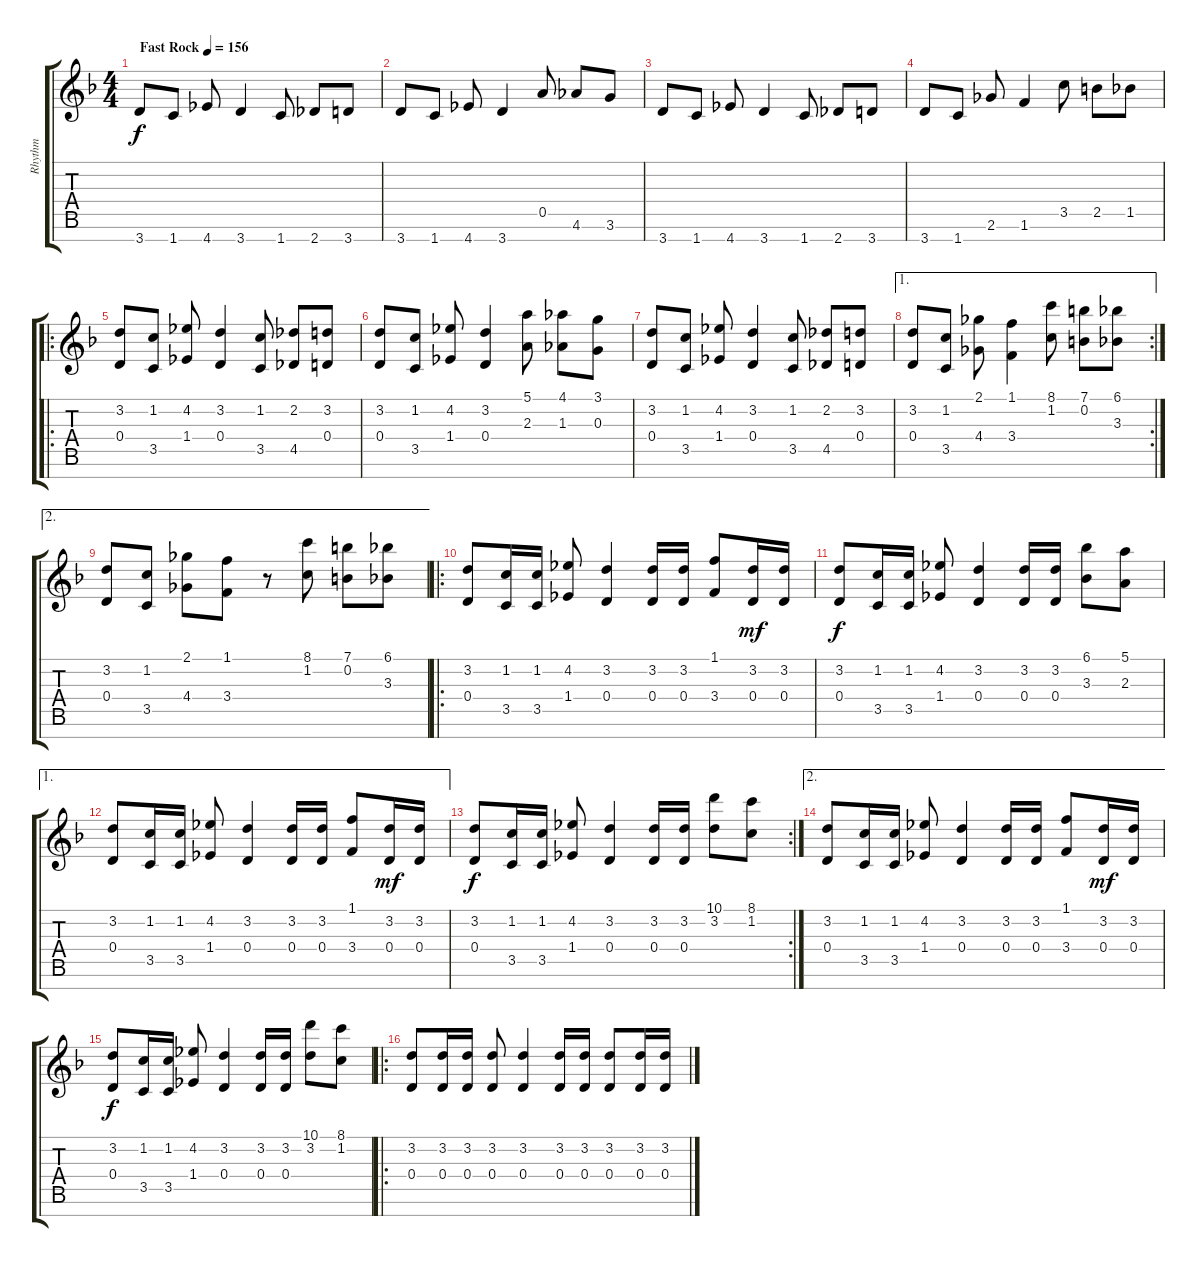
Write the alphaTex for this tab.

\track ("Rhythm" "Rhythm") {instrument acousticguitarsteel}
\staff {score tabs}
\tuning (E4 B3 G3 D3 A2 E2 B1) {hide}
\ts (4 4)
\tempo (156 "Fast Rock")
\clef g2
\ks f
3.7.8{ot 8vb dy f instrument acousticguitarsteel} 1.7.8{ot 8vb} 4.7.8{ot 8vb} 3.7.4{ot 8vb} 1.7.8{ot 8vb} 2.7.8{ot 8vb} 3.7.8{ot 8vb} |
3.7.8{ot 8vb} 1.7.8{ot 8vb} 4.7.8{ot 8vb} 3.7.4{ot 8vb} 0.5.8{ot 8vb} 4.6.8{ot 8vb} 3.6.8{ot 8vb} |
3.7.8{ot 8vb} 1.7.8{ot 8vb} 4.7.8{ot 8vb} 3.7.4{ot 8vb} 1.7.8{ot 8vb} 2.7.8{ot 8vb} 3.7.8{ot 8vb} |
3.7.8{ot 8vb} 1.7.8{ot 8vb} 2.6.8{ot 8vb} 1.6.4{ot 8vb} 3.5.8{ot 8vb} 2.5.8{ot 8vb} 1.5.8{ot 8vb} |
\ro
(3.2 0.4).8 (1.2 3.5).8 (4.2 1.4).8 (3.2 0.4).4 (1.2 3.5).8 (2.2 4.5).8 (3.2 0.4).8 |
(3.2 0.4).8 (1.2 3.5).8 (4.2 1.4).8 (3.2 0.4).4 (5.1 2.3).8 (4.1 1.3).8 (3.1 0.3).8 |
(3.2 0.4).8 (1.2 3.5).8 (4.2 1.4).8 (3.2 0.4).4 (1.2 3.5).8 (2.2 4.5).8 (3.2 0.4).8 |
\ae 1
\rc 2
(3.2 0.4).8 (1.2 3.5).8 (2.1 4.4).8 (1.1 3.4).4 (8.1 1.2).8 (7.1 0.2).8 (6.1 3.3).8 |
\ae 2
(3.2 0.4).8 (1.2 3.5).8 (2.1 4.4).8 (1.1 3.4).8 r.8 (8.1 1.2).8 (7.1 0.2).8 (6.1 3.3).8 |
\ro
(3.2 0.4).8 (1.2 3.5).16 (1.2 3.5).16 (4.2 1.4).8 (3.2 0.4).4 (3.2 0.4).16 (3.2 0.4).16 (1.1 3.4).8 (3.2 0.4).16{dy mf} (3.2 0.4).16 |
(3.2 0.4).8{dy f} (1.2 3.5).16 (1.2 3.5).16 (4.2 1.4).8 (3.2 0.4).4 (3.2 0.4).16 (3.2 0.4).16 (6.1 3.3).8 (5.1 2.3).8 |
\ae 1
(3.2 0.4).8 (1.2 3.5).16 (1.2 3.5).16 (4.2 1.4).8 (3.2 0.4).4 (3.2 0.4).16 (3.2 0.4).16 (1.1 3.4).8 (3.2 0.4).16{dy mf} (3.2 0.4).16 |
\rc 2
(3.2 0.4).8{dy f} (1.2 3.5).16 (1.2 3.5).16 (4.2 1.4).8 (3.2 0.4).4 (3.2 0.4).16 (3.2 0.4).16 (10.1 3.2).8 (8.1 1.2).8 |
\ae 2
(3.2 0.4).8 (1.2 3.5).16 (1.2 3.5).16 (4.2 1.4).8 (3.2 0.4).4 (3.2 0.4).16 (3.2 0.4).16 (1.1 3.4).8 (3.2 0.4).16{dy mf} (3.2 0.4).16 |
(3.2 0.4).8{dy f} (1.2 3.5).16 (1.2 3.5).16 (4.2 1.4).8 (3.2 0.4).4 (3.2 0.4).16 (3.2 0.4).16 (10.1 3.2).8 (8.1 1.2).8 |
\ro
(3.2 0.4).8 (3.2 0.4).16 (3.2 0.4).16 (3.2 0.4).8 (3.2 0.4).4 (3.2 0.4).16 (3.2 0.4).16 (3.2 0.4).8 (3.2 0.4).16 (3.2 0.4).16
